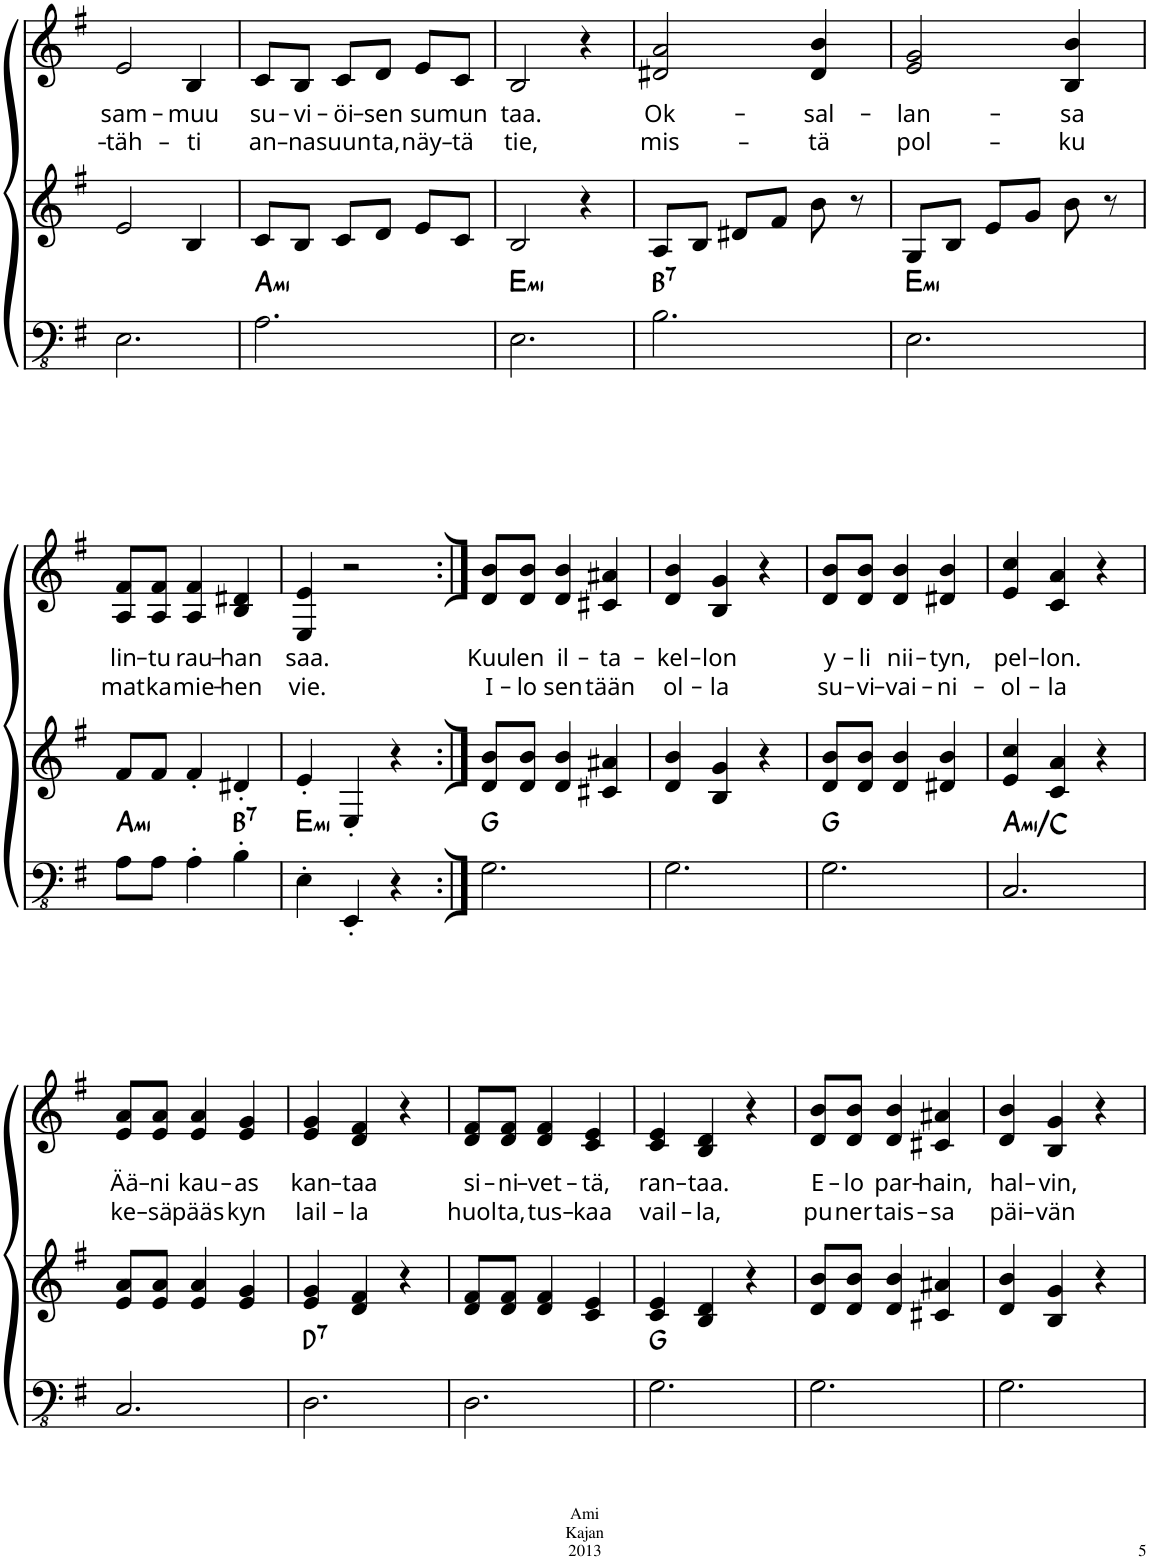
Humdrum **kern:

**kern	**harte	**kern	**kern	**text	**text
*part3	*part3	*part2	*part1	*part1	*part1
*staff3	*	*staff2	*staff1	*staff1	*staff1
*I"Fretless Electric Bass	*	*I"Piano	*I"Piano	*	*
*	*	*I'Pno	*I'Pno	*	*
!!LO:PB:g=z
*clefFv4	*	*clefG2	*clefG2	*	*
*k[f#]	*	*k[f#]	*k[f#]	*	*
*M3/4	*	*M3/4	*M3/4	*	*
=76	=76	=76	=76	=76	=76
!	!	!	!	!LO:LY:b	!LO:LY:b
2.EE\	.	2e/	2e/	sam-	-täh-
!	!	!	!	!LO:LY:b	!LO:LY:b
.	.	4B/	4B/	-muu	-ti
=77	=77	=77	=77	=77	=77
!	!LO:H:kt=mi	!	!	!LO:LY:b	!LO:LY:b
2.AA\	A:min	8c/L	8c/L	su-	an-
!	!	!	!	!LO:LY:b	!LO:LY:b
.	.	8B/J	8B/J	-vi-	-na
!	!	!	!	!LO:LY:b	!LO:LY:b
.	.	8c/L	8c/L	-öi-	suun-
!	!	!	!	!LO:LY:b	!LO:LY:b
.	.	8d/J	8d/J	-sen	-ta,
!	!	!	!	!LO:LY:b	!LO:LY:b
.	.	8e/L	8e/L	su-	näy-
!	!	!	!	!LO:LY:b	!LO:LY:b
.	.	8c/J	8c/J	-mun	-tä
=78	=78	=78	=78	=78	=78
!	!LO:H:kt=mi	!	!	!LO:LY:b	!LO:LY:b
2.EE\	E:min	2B/	2B/	taa.	tie,
.	.	4r	4r	.	.
=79	=79	=79	=79	=79	=79
!	!LO:H:kt=7	!	!	!LO:LY:b	!LO:LY:b
2.BB\	B:7	8A/L	2d#X/ 2a/	Ok-	mis-
.	.	8B/J	.	.	.
.	.	8d#X/L	.	.	.
.	.	8f#/J	.	.	.
!	!	!	!	!LO:LY:b	!LO:LY:b
.	.	8b\	4d#/ 4b/	-sal-	-tä
.	.	8r	.	.	.
=80	=80	=80	=80	=80	=80
!	!LO:H:kt=mi	!	!	!LO:LY:b	!LO:LY:b
2.EE\	E:min	8G/L	2e/ 2g/	-lan-	pol-
.	.	8B/J	.	.	.
.	.	8e/L	.	.	.
.	.	8g/J	.	.	.
!	!	!	!	!LO:LY:b	!LO:LY:b
.	.	8b\	4B/ 4b/	-sa	-ku
.	.	8r	.	.	.
!!LO:LB:g=z
=81	=81	=81	=81	=81	=81
!	!LO:H:kt=mi	!	!	!LO:LY:b	!LO:LY:b
8AA\L	A:min	8f#/L	8A/ 8f#/L	lin-	mat-
!	!	!	!	!LO:LY:b	!LO:LY:b
8AA\J	.	8f#/J	8A/ 8f#/J	-tu	-ka-
!	!	!	!	!LO:LY:b	!LO:LY:b
4AA'\	.	4f#'/	4A/ 4f#/	rau-	-mie-
!	!LO:H:kt=7	!	!	!LO:LY:b	!LO:LY:b
4BB'\	B:7	4d#X'/	4B/ 4d#X/	-han	-hen
=82	=82	=82	=82	=82	=82
!	!LO:H:kt=mi	!	!	!LO:LY:b	!LO:LY:b
4EE'\	E:min	4e'/	4E/ 4e/	saa.	vie.
4EEE'/	.	4E'/	2r	.	.
4r	.	4r	.	.	.
=83:|!	=83:|!	=83:|!	=83:|!	=83:|!	=83:|!
!	!	!	!	!LO:LY:b	!LO:LY:b
2.GG\	G:maj	8d/ 8b/L	8d/ 8b/L	Kuu-	I-
!	!	!	!	!LO:LY:b	!LO:LY:b
.	.	8d/ 8b/J	8d/ 8b/J	-len	-lo
!	!	!	!	!LO:LY:b	!LO:LY:b
.	.	4d/ 4b/	4d/ 4b/	il-	sen-
!	!	!	!	!LO:LY:b	!LO:LY:b
.	.	4c#X/ 4a#X/	4c#X/ 4a#X/	-ta-	-tään
=84	=84	=84	=84	=84	=84
!	!	!	!	!LO:LY:b	!LO:LY:b
2.GG\	.	4d/ 4b/	4d/ 4b/	-kel-	ol-
!	!	!	!	!LO:LY:b	!LO:LY:b
.	.	4B/ 4g/	4B/ 4g/	-lon	-la
.	.	4r	4r	.	.
=85	=85	=85	=85	=85	=85
!	!	!	!	!LO:LY:b	!LO:LY:b
2.GG\	G:maj	8d/ 8b/L	8d/ 8b/L	y-	su-
!	!	!	!	!LO:LY:b	!LO:LY:b
.	.	8d/ 8b/J	8d/ 8b/J	-li	-vi-
!	!	!	!	!LO:LY:b	!LO:LY:b
.	.	4d/ 4b/	4d/ 4b/	nii-	-vai-
!	!	!	!	!LO:LY:b	!LO:LY:b
.	.	4d#X/ 4b/	4d#X/ 4b/	-tyn,	-ni-
=86	=86	=86	=86	=86	=86
!	!LO:H:kt=mi	!	!	!LO:LY:b	!LO:LY:b
2.CC/	A:min/b3	4e/ 4cc/	4e/ 4cc/	pel-	-ol-
!	!	!	!	!LO:LY:b	!LO:LY:b
.	.	4c/ 4a/	4c/ 4a/	-lon.	-la
.	.	4r	4r	.	.
!!LO:LB:g=z
=87	=87	=87	=87	=87	=87
!	!	!	!	!LO:LY:b	!LO:LY:b
2.CC/	.	8e/ 8a/L	8e/ 8a/L	Ää-	ke-
!	!	!	!	!LO:LY:b	!LO:LY:b
.	.	8e/ 8a/J	8e/ 8a/J	-ni	-sä-
!	!	!	!	!LO:LY:b	!LO:LY:b
.	.	4e/ 4a/	4e/ 4a/	kau-	-pääs-
!	!	!	!	!LO:LY:b	!LO:LY:b
.	.	4e/ 4g/	4e/ 4g/	-as	-kyn
=88	=88	=88	=88	=88	=88
!	!LO:H:kt=7	!	!	!LO:LY:b	!LO:LY:b
2.DD\	D:7	4e/ 4g/	4e/ 4g/	kan-	lail-
!	!	!	!	!LO:LY:b	!LO:LY:b
.	.	4d/ 4f#/	4d/ 4f#/	-taa	-la
.	.	4r	4r	.	.
=89	=89	=89	=89	=89	=89
!	!	!	!	!LO:LY:b	!LO:LY:b
2.DD\	.	8d/ 8f#/L	8d/ 8f#/L	si-	huol-
!	!	!	!	!LO:LY:b	!LO:LY:b
.	.	8d/ 8f#/J	8d/ 8f#/J	-ni-	-ta,
!	!	!	!	!LO:LY:b	!LO:LY:b
.	.	4d/ 4f#/	4d/ 4f#/	-vet-	tus-
!	!	!	!	!LO:LY:b	!LO:LY:b
.	.	4c/ 4e/	4c/ 4e/	-tä,	-kaa
=90	=90	=90	=90	=90	=90
!	!	!	!	!LO:LY:b	!LO:LY:b
2.GG\	G:maj	4c/ 4e/	4c/ 4e/	ran-	vail-
!	!	!	!	!LO:LY:b	!LO:LY:b
.	.	4B/ 4d/	4B/ 4d/	-taa.	-la,
.	.	4r	4r	.	.
=91	=91	=91	=91	=91	=91
!	!	!	!	!LO:LY:b	!LO:LY:b
2.GG\	.	8d/ 8b/L	8d/ 8b/L	E-	pu-
!	!	!	!	!LO:LY:b	!LO:LY:b
.	.	8d/ 8b/J	8d/ 8b/J	-lo	-ner-
!	!	!	!	!LO:LY:b	!LO:LY:b
.	.	4d/ 4b/	4d/ 4b/	par-	-tais-
!	!	!	!	!LO:LY:b	!LO:LY:b
.	.	4c#X/ 4a#X/	4c#X/ 4a#X/	-hain,	-sa
=92	=92	=92	=92	=92	=92
!	!	!	!	!LO:LY:b	!LO:LY:b
2.GG\	.	4d/ 4b/	4d/ 4b/	hal-	päi-
!	!	!	!	!LO:LY:b	!LO:LY:b
.	.	4B/ 4g/	4B/ 4g/	-vin,	-vän
.	.	4r	4r	.	.
=	=	=	=	=	=
*-	*-	*-	*-	*-	*-
